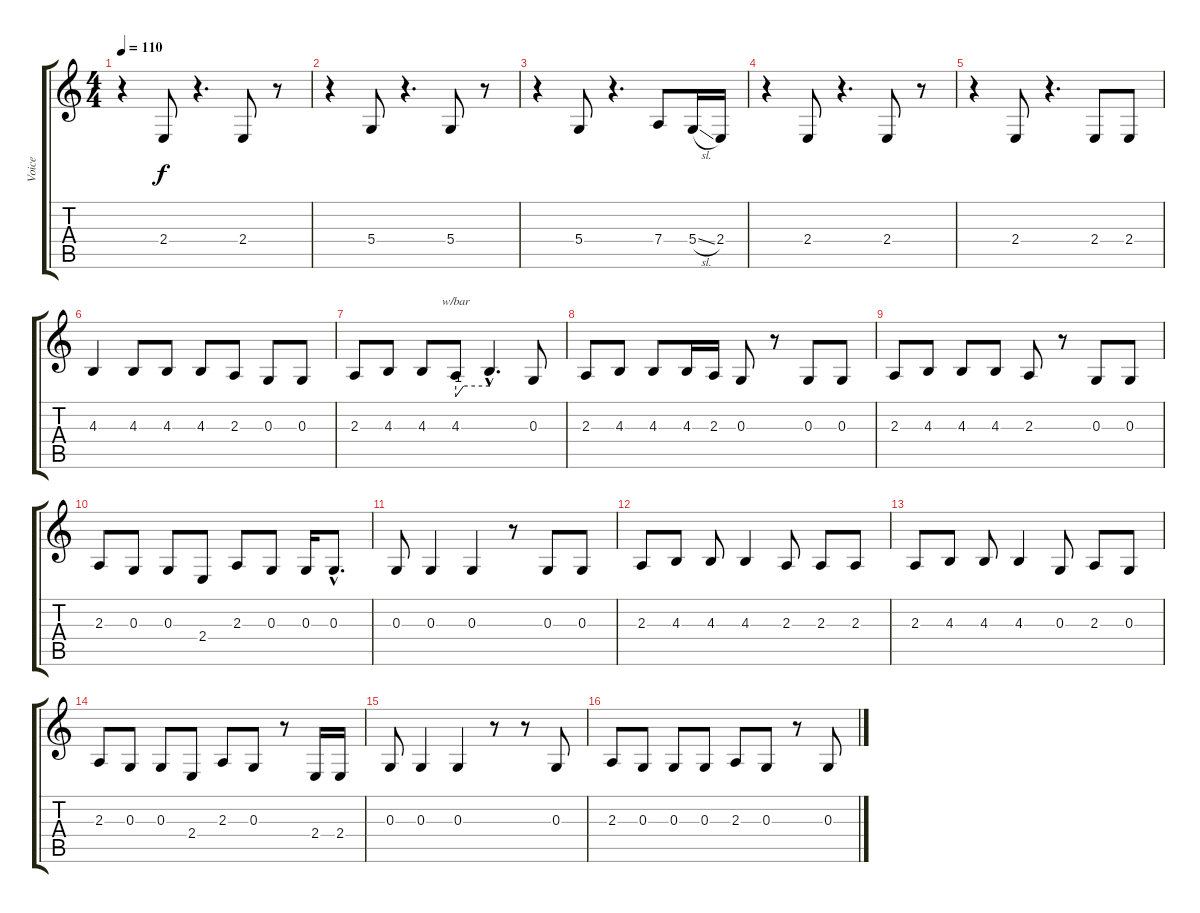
\track ("Voice" "Voice") {instrument oboe}
\staff {score tabs}
\tuning (E4 B3 G3 D3 A2 E2) {hide}
\ts (4 4)
\tempo 110
\clef g2
\ks c
r.4{dy f} 2.4.8 r.4{d} 2.4.8 r.8 |
r.4 5.4.8 r.4{d} 5.4.8 r.8 |
r.4 5.4.8 r.4{d} 7.4.8 5.4{sl}.16 2.4.16 |
r.4 2.4.8 r.4{d} 2.4.8 r.8 |
r.4 2.4.8 r.4{d} 2.4.8 2.4.8 |
4.3.4 4.3.8 4.3.8 4.3.8 2.3.8 0.3.8 0.3.8 |
2.3.8 4.3.8 4.3.8 4.3.8{tbe (custom default 0 -4 14 0 60 0)} 4.3{hac t}.4{d} 0.3.8 |
2.3.8 4.3.8 4.3.8 4.3.16 2.3.16 0.3.8 r.8 0.3.8 0.3.8 |
2.3.8 4.3.8 4.3.8 4.3.8 2.3.8 r.8 0.3.8 0.3.8 |
2.3.8 0.3.8 0.3.8 2.4.8 2.3.8 0.3.8 0.3.16 0.3{hac}.8{d} |
0.3.8 0.3.4 0.3.4 r.8 0.3.8 0.3.8 |
2.3.8 4.3.8 4.3.8 4.3.4 2.3.8 2.3.8 2.3.8 |
2.3.8 4.3.8 4.3.8 4.3.4 0.3.8 2.3.8 0.3.8 |
2.3.8 0.3.8 0.3.8 2.4.8 2.3.8 0.3.8 r.8 2.4.16 2.4.16 |
0.3.8 0.3.4 0.3.4 r.8 r.8 0.3.8 |
2.3.8 0.3.8 0.3.8 0.3.8 2.3.8 0.3.8 r.8 0.3.8
